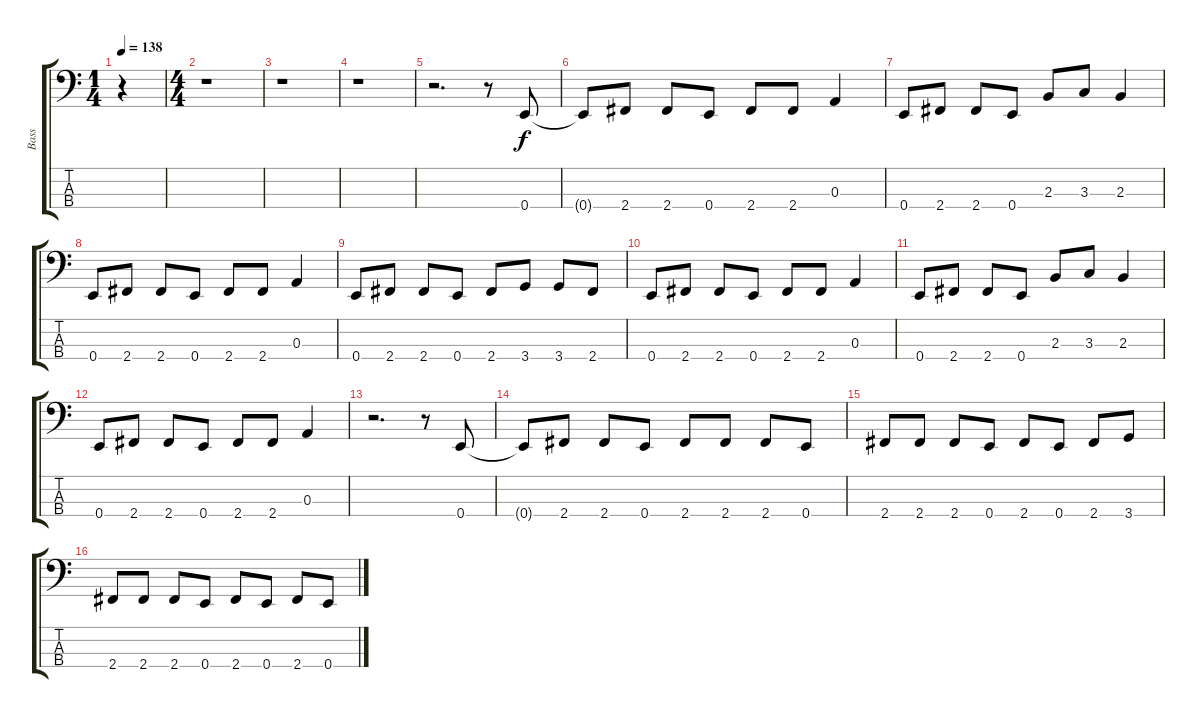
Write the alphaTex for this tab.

\track ("Bass" "Bass") {instrument electricbassfinger}
\staff {score tabs}
\tuning (G2 D2 A1 E1) {hide}
\ts (1 4)
\tempo 138
\clef f4
\ks c
r.4{dy f instrument electricbassfinger} |
\ts (4 4)
r.1 |
r.1 |
r.1 |
r.2{d} r.8 0.4.8 |
0.4{t}.8 2.4.8 2.4.8 0.4.8 2.4.8 2.4.8 0.3.4 |
0.4.8 2.4.8 2.4.8 0.4.8 2.3.8 3.3.8 2.3.4 |
0.4.8 2.4.8 2.4.8 0.4.8 2.4.8 2.4.8 0.3.4 |
0.4.8 2.4.8 2.4.8 0.4.8 2.4.8 3.4.8 3.4.8 2.4.8 |
0.4.8 2.4.8 2.4.8 0.4.8 2.4.8 2.4.8 0.3.4 |
0.4.8 2.4.8 2.4.8 0.4.8 2.3.8 3.3.8 2.3.4 |
0.4.8 2.4.8 2.4.8 0.4.8 2.4.8 2.4.8 0.3.4 |
r.2{d} r.8 0.4.8 |
0.4{t}.8 2.4.8 2.4.8 0.4.8 2.4.8 2.4.8 2.4.8 0.4.8 |
2.4.8 2.4.8 2.4.8 0.4.8 2.4.8 0.4.8 2.4.8 3.4.8 |
2.4.8 2.4.8 2.4.8 0.4.8 2.4.8 0.4.8 2.4.8 0.4.8
